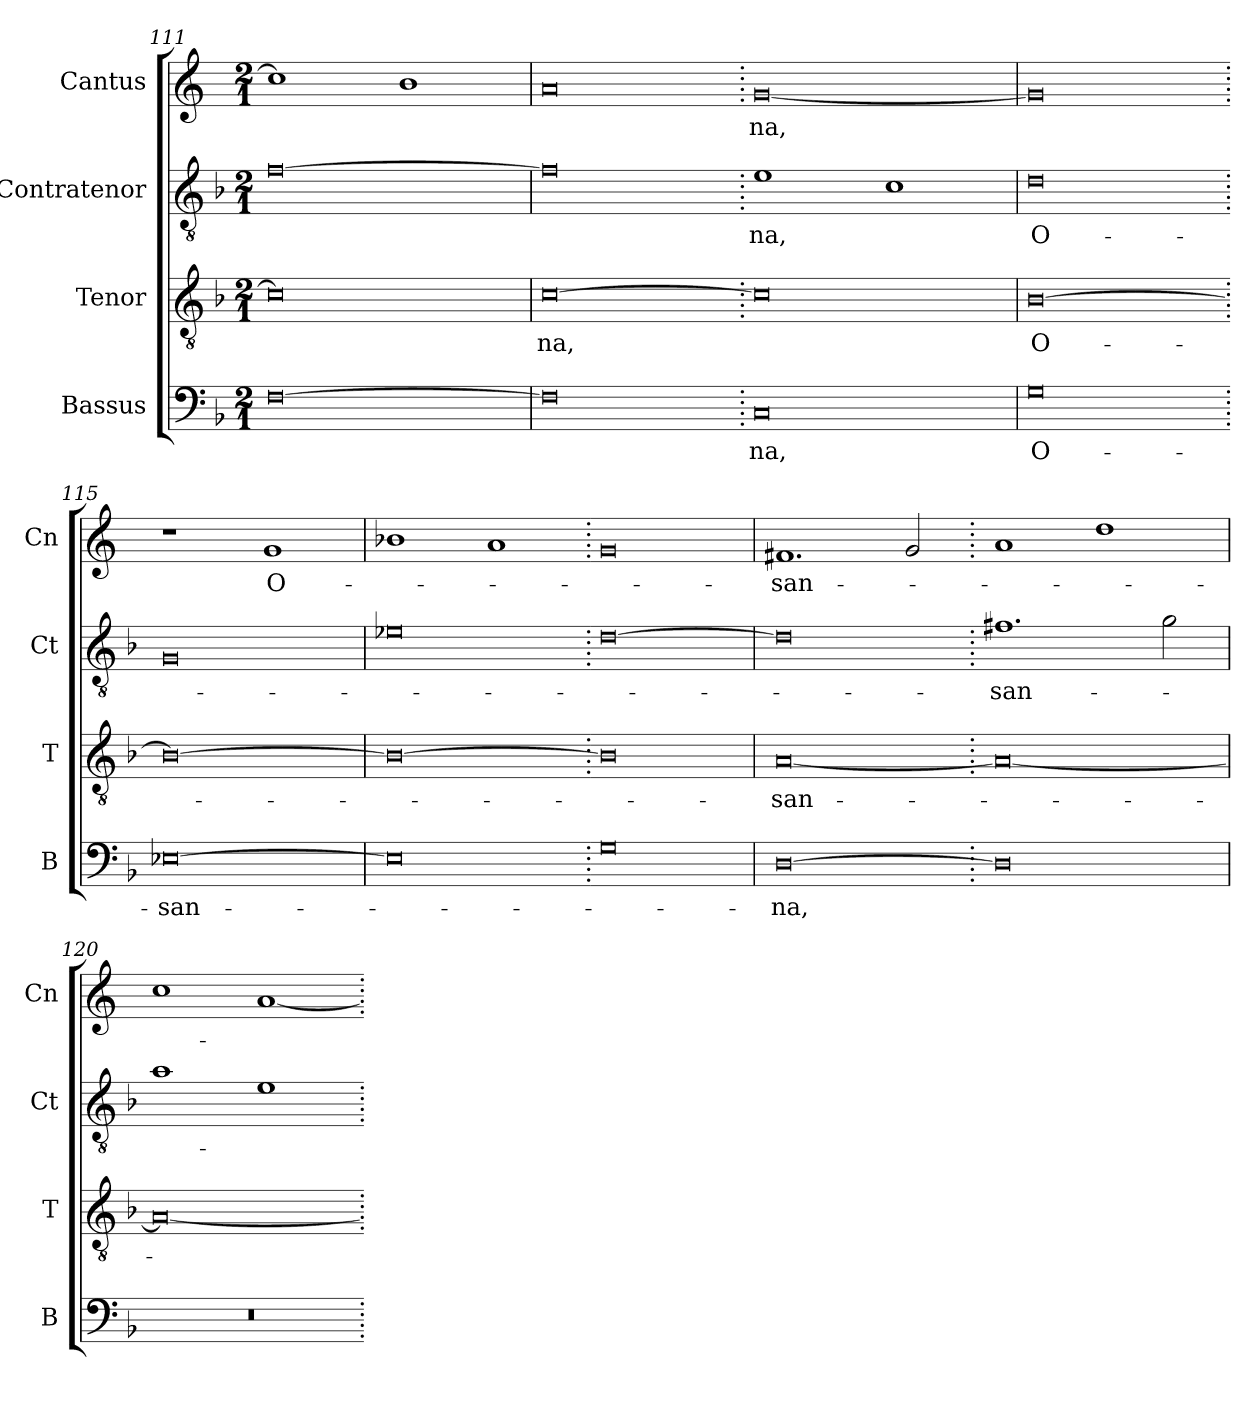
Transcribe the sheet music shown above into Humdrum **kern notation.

**kern	**text	**kern	**text	**kern	**text	**kern	**text
*part4	*part4	*part3	*part3	*part2	*part2	*part1	*part1
*staff4	*staff4	*staff3	*staff3	*staff2	*staff2	*staff1	*staff1
*I"Bassus	*	*I"Tenor	*	*I"Contratenor	*	*I"Cantus	*
*I'B	*	*I'T	*	*I'Ct	*	*I'Cn	*
*clefF4	*	*clefGv2	*	*clefGv2	*	*clefG2	*
*k[b-]	*	*k[b-]	*	*k[b-]	*	*k[]	*
*M2/1	*	*M2/1	*	*M2/1	*	*M2/1	*
=111	=111	=111	=111	=111	=111	=111	=111
[0F	.	0c]	.	[0f	.	1cc]	.
.	.	.	.	.	.	1b	.
=112	=112	=112	=112	=112	=112	=112	=112
0F]	.	[0c	-na,	0f]	.	0a	.
=113.	=113.	=113.	=113.	=113.	=113.	=113.	=113.
0C	-na,	0c]	.	1e	-na,	[0g	-na,
.	.	.	.	1c	.	.	.
=114	=114	=114	=114	=114	=114	=114	=114
0G	O-	[0B-	O-	0d	O-	0g]	.
=115.	=115.	=115.	=115.	=115.	=115.	=115.	=115.
[0E-X	-san-	0B-_	.	0G	.	1r	.
.	.	.	.	.	.	1g	O-
=116	=116	=116	=116	=116	=116	=116	=116
0E-]	.	0B-_	.	0e-X	.	1b-X	.
.	.	.	.	.	.	1a	.
=117.	=117.	=117.	=117.	=117.	=117.	=117.	=117.
0G	.	0B-]	.	[0d	.	0g	.
=118	=118	=118	=118	=118	=118	=118	=118
[0D	-na,	[0A	-san-	0d]	.	1.f#X	-san-
.	.	.	.	.	.	2g/	.
=119.	=119.	=119.	=119.	=119.	=119.	=119.	=119.
0D]	.	0A_	.	1.f#X	-san-	1a	.
.	.	.	.	.	.	1dd	.
.	.	.	.	2g\	.	.	.
=120	=120	=120	=120	=120	=120	=120	=120
0r	.	0A_	.	1a	.	1cc	.
.	.	.	.	1e	.	[1a	.
=.	=.	=.	=.	=.	=.	=.	=.
*-	*-	*-	*-	*-	*-	*-	*-
